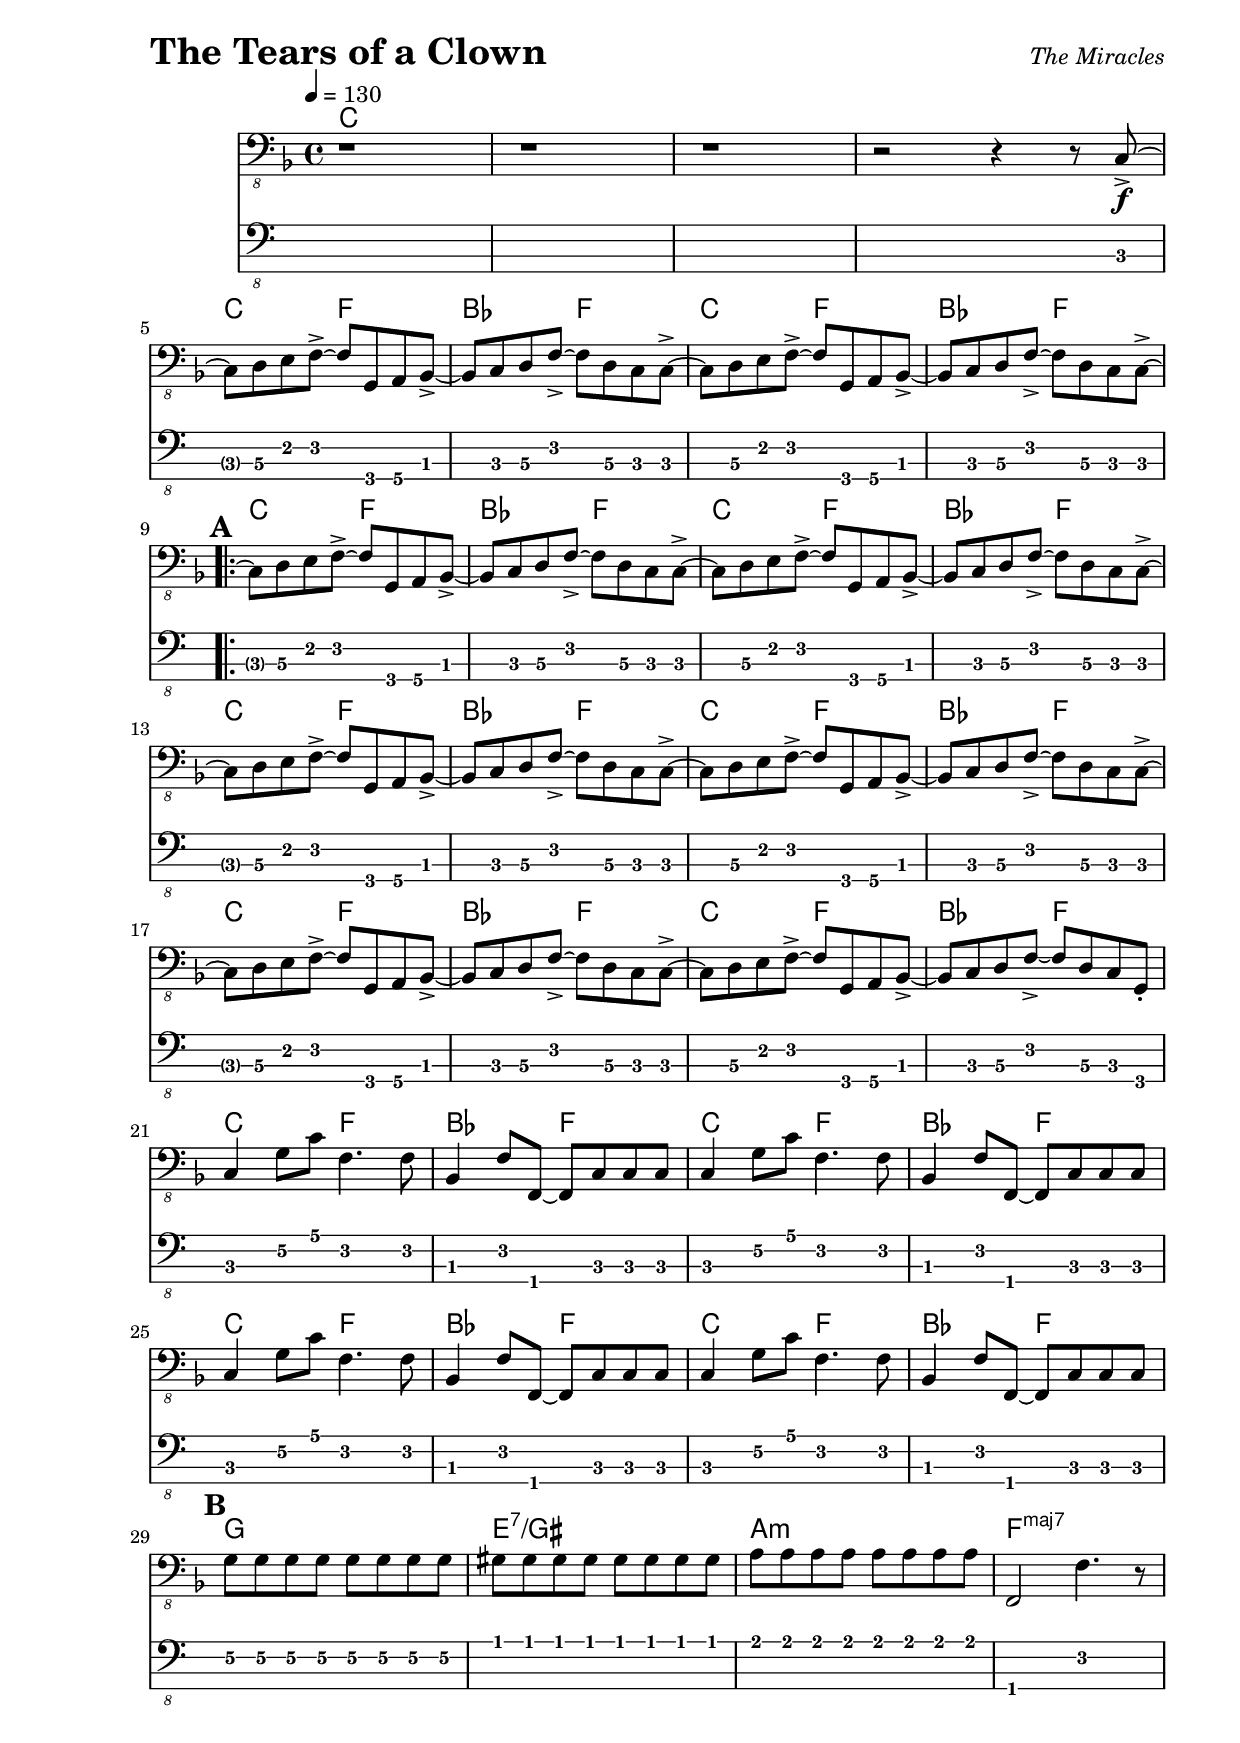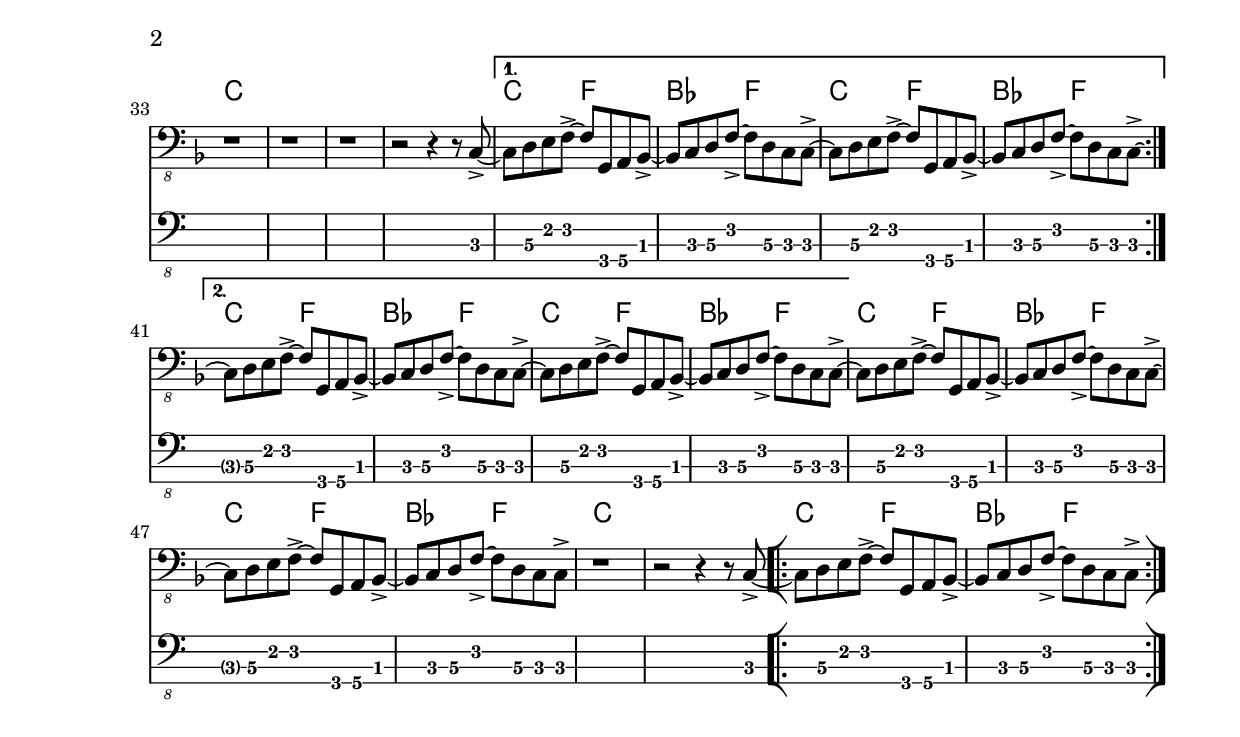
% LilyBin

\include "english.ly"

\version "2.18.0"

\header {
  piece = \markup { \fontsize #4 \bold "The Tears of a Clown" }
  opus = \markup { \italic "The Miracles" }
}

\paper { 
  left-margin = 1.0\in
  right-margin = 0.5\in
}

my_notes = \relative c, {
  \clef "bass_8"
  \time 4/4
  \tempo 4 = 130
  
  \key f \major
  %% WRONG KEY
  %% f4-. \mf r4 r2 | r2 r4 f8-. c'8-. | f,4-. r4 r2 | r2 r4 r8 c8->~ \f |
  %% c8 d8 e8 f8-> ~f8 c8 d8 ef8-> ~ef8 f8 g8 bf8-> ~bf8 bf8 g8 d8->~ |
  
  r1 | r1 | r1 | r2 r4 r8 c8->~ \f |
  \break
  c8 d8 e8 f8-> ~f8 g,8 a8 bf8->~ | bf8 c8 d8 f8-> ~f8 d8 c8 c8->~ |
  c8 d8 e8 f8-> ~f8 g,8 a8 bf8->~ | bf8 c8 d8 f8-> ~f8 d8 c8 c8->~ |
  \break
  \repeat volta 2 {
    %% 9
    \mark \default
    c8 d8 e8 f8-> ~f8 g,8 a8 bf8->~ | bf8 c8 d8 f8-> ~f8 d8 c8 c8->~ |
    c8 d8 e8 f8-> ~f8 g,8 a8 bf8->~ | bf8 c8 d8 f8-> ~f8 d8 c8 c8->~ |
    \break
    c8 d8 e8 f8-> ~f8 g,8 a8 bf8->~ | bf8 c8 d8 f8-> ~f8 d8 c8 c8->~ |
    c8 d8 e8 f8-> ~f8 g,8 a8 bf8->~ | bf8 c8 d8 f8-> ~f8 d8 c8 c8->~ |
    \break
    c8 d8 e8 f8-> ~f8 g,8 a8 bf8->~ | bf8 c8 d8 f8-> ~f8 d8 c8 c8->~ |
    c8 d8 e8 f8-> ~f8 g,8 a8 bf8->~ | bf8 c8 d8 f8-> ~f8 d8 c8 g8-. |
    \break
    %% 21
    c4  g'8 c8 f,4. f8 | bf,4 f'8 f,8 ~f8 c'8 c8 c8 | 
    c4  g'8 c8 f,4. f8 | bf,4 f'8 f,8 ~f8 c'8 c8 c8 | 
    c4  g'8 c8 f,4. f8 | bf,4 f'8 f,8 ~f8 c'8 c8 c8 | 
    c4  g'8 c8 f,4. f8 | bf,4 f'8 f,8 ~f8 c'8 c8 c8 | 
    \break
    
    %% 29
    \mark \default
    g'8 g8 g8 g8 g8 g8 g8 g8 | gs8 gs8 gs8 gs8 gs8 gs8 gs8 gs8 |
    a8 a8 a8 a8 a8 a8 a8 a8 | f,2 f'4. r8 |
    \break
    %% 33
    r1 | r1 | r1 | r2 r4 r8 c8->~ |
  } \alternative {
    {     
      %% 37
      c8 d8 e8 f8-> ~f8 g,8 a8 bf8->~ | bf8 c8 d8 f8-> ~f8 d8 c8 c8->~ |
      c8 d8 e8 f8-> ~f8 g,8 a8 bf8->~ | bf8 c8 d8 f8-> ~f8 d8 c8 c8->~ |
      \break
    }
    {
      c8 d8 e8 f8-> ~f8 g,8 a8 bf8->~ | bf8 c8 d8 f8-> ~f8 d8 c8 c8->~ |
      c8 d8 e8 f8-> ~f8 g,8 a8 bf8->~ | bf8 c8 d8 f8-> ~f8 d8 c8 c8->~ |
    }
  }
  c8 d8 e8 f8-> ~f8 g,8 a8 bf8->~ | bf8 c8 d8 f8-> ~f8 d8 c8 c8->~ |
  c8 d8 e8 f8-> ~f8 g,8 a8 bf8->~ | bf8 c8 d8 f8-> ~f8 d8 c8 c8->~ |
  
  %% 49
  r1 | r2 r4 r8 c8->~ |
  \repeat volta 2 {
    \bar "[|:"
    c8 d8 e8 f8-> ~f8 g,8 a8 bf8->~ | bf8 c8 d8 f8-> ~f8 d8 c8 c8->~
    \bar ":|]"
  }  
}

my_chords = \chordmode {
  \set majorSevenSymbol = \markup { maj7 }
  c1 | s1 | s1 | s1 |
  %% 5
  c2 f2 | bf2 f2 | 
  c2 f2 | bf2 f2 | 
  \repeat volta 2 {
    %% 9
    c2 f2 | bf2 f2 |
    c2 f2 | bf2 f2 |
    c2 f2 | bf2 f2 |
    c2 f2 | bf2 f2 |
    c2 f2 | bf2 f2 |
    c2 f2 | bf2 f2 |
    c2 f2 | bf2 f2 |
    c2 f2 | bf2 f2 |
    c2 f2 | bf2 f2 |
    c2 f2 | bf2 f2 |
    g1 | e:7/gs | a:m | f:maj7
    c1 | s1 | s1 | s1
  } \alternative {
    {
      c2 f2 | bf2 f2 | c2 f2 | bf2 f2 |
    }
    {
      c2 f2 | bf2 f2 | c2 f2 | bf2 f2 |
    }
  }
  
  %45
  c2 f2 | bf2 f2 | c2 f2 | bf2 f2 |
  c1 | s1 |
  
  \repeat volta 2 {
    c2 f2 | bf2 f2 |
  }
  
}

my_music = <<
  \new ChordNames \my_chords
  \new Staff \my_notes
  \new TabStaff
  \with { stringTunings = #bass-tuning } 
  { 
    \set TabStaff.minimumFret = #1
    \set TabStaff.restrainOpenStrings = ##t
    \my_notes
  }
>>
  
\score {
  \my_music
  \layout {
    \set Score.markFormatter = #format-mark-box-alphabet
    \context {
      \Score
    }
  }
}

\score {
  \unfoldRepeats
  \my_music
  \midi {}
}

